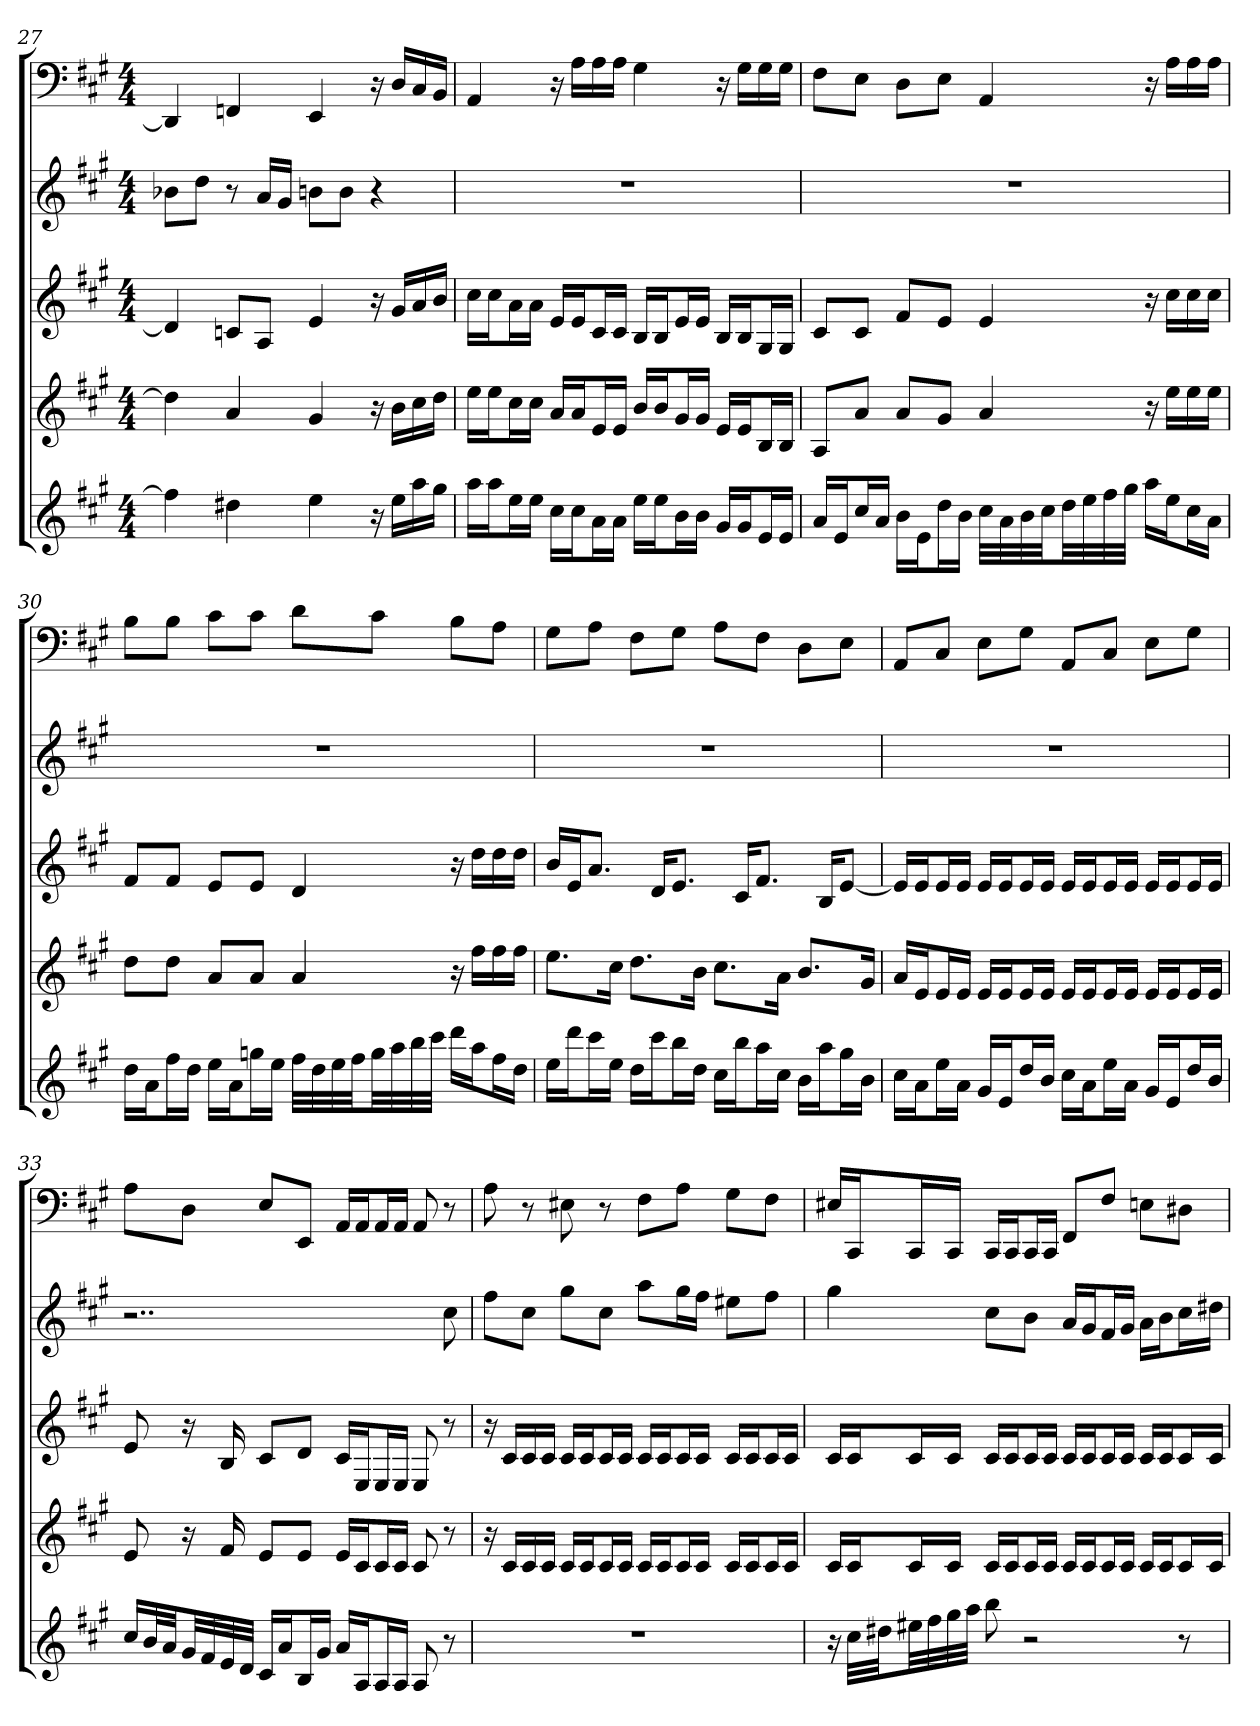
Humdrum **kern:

**kern	**kern	**kern	**kern	**kern
*part5	*part4	*part3	*part2	*part1
*staff5	*staff4	*staff3	*staff2	*staff1
*clefG2	*clefG2	*clefG2	*clefG2	*clefF4
*k[f#c#g#]	*k[f#c#g#]	*k[f#c#g#]	*k[f#c#g#]	*k[f#c#g#]
*A:	*A:	*A:	*A:	*A:
*M4/4	*M4/4	*M4/4	*M4/4	*M4/4
=27	=27	=27	=27	=27
4ff]	4dd]	4d]	8b-X\L	4DD]
.	.	.	8dd\J	.
4dd#X	4a	8cn/L	8r	4FFn
.	.	8A/J	16a/LL	.
.	.	.	16g#/JJ	.
4ee	4g#	4e	8bn\L	4EE
.	.	.	8b\J	.
16r	16r	16r	4r	16r
16ee\LL	16b\LL	16g#/LL	.	16D/LL
16aa\	16cc#\	16a/	.	16C#/
16gg#\JJ	16dd\JJ	16b/JJ	.	16BB/JJ
=28	=28	=28	=28	=28
16aa\LL	16ee\LL	16cc#\LL	1r	4AA
16aa\J	16ee\J	16cc#\J	.	.
16ee\L	16cc#\L	16a\L	.	.
16ee\JJ	16cc#\JJ	16a\JJ	.	.
16cc#\LL	16a/LL	16e/LL	.	16r
16cc#\J	16a/J	16e/J	.	16A\LL
16a\L	16e/L	16c#/L	.	16A\
16a\JJ	16e/JJ	16c#/JJ	.	16A\JJ
16ee\LL	16b/LL	16B/LL	.	4G#
16ee\J	16b/J	16B/J	.	.
16b\L	16g#/L	16e/L	.	.
16b\JJ	16g#/JJ	16e/JJ	.	.
16g#/LL	16e/LL	16B/LL	.	16r
16g#/J	16e/J	16B/J	.	16G#\LL
16e/L	16B/L	16G#/L	.	16G#\
16e/JJ	16B/JJ	16G#/JJ	.	16G#\JJ
=29	=29	=29	=29	=29
16a/LL	8A/L	8c#/L	1r	8F#\L
16e/J	.	.	.	.
16cc#/L	8a/J	8c#/J	.	8E\J
16a/JJ	.	.	.	.
16b\LL	8a/L	8f#/L	.	8D\L
16e\J	.	.	.	.
16dd\L	8g#/J	8e/J	.	8E\J
16b\JJ	.	.	.	.
32cc#\LLL	4a	4e	.	4AA
32a\	.	.	.	.
32b\	.	.	.	.
32cc#\JJ	.	.	.	.
32dd\LL	.	.	.	.
32ee\	.	.	.	.
32ff#\	.	.	.	.
32gg#\JJJ	.	.	.	.
16aa\LL	16r	16r	.	16r
16ee\J	16ee\LL	16cc#\LL	.	16A\LL
16cc#\L	16ee\	16cc#\	.	16A\
16a\JJ	16ee\JJ	16cc#\JJ	.	16A\JJ
=30	=30	=30	=30	=30
16dd\LL	8dd\L	8f#/L	1r	8B\L
16a\J	.	.	.	.
16ff#\L	8dd\J	8f#/J	.	8B\J
16dd\JJ	.	.	.	.
16ee\LL	8a/L	8e/L	.	8c#\L
16a\J	.	.	.	.
16ggn\L	8a/J	8e/J	.	8c#\J
16ee\JJ	.	.	.	.
32ff#\LLL	4a	4d	.	8d\L
32dd\	.	.	.	.
32ee\	.	.	.	.
32ff#\JJ	.	.	.	.
32gg\LL	.	.	.	8c#\J
32aa\	.	.	.	.
32bb\	.	.	.	.
32ccc#\JJJ	.	.	.	.
16ddd\LL	16r	16r	.	8B\L
16aa\J	16ff#\LL	16dd\LL	.	.
16ff#\L	16ff#\	16dd\	.	8A\J
16dd\JJ	16ff#\JJ	16dd\JJ	.	.
=31	=31	=31	=31	=31
16ee\LL	8.ee\L	16b/LL	1r	8G#\L
16ddd\J	.	16e/J	.	.
16ccc#\L	.	8.a/J	.	8A\J
16ee\JJ	16cc#\Jk	.	.	.
16dd\LL	8.dd\L	.	.	8F#\L
16ccc#\J	.	16d/KL	.	.
16bb\L	.	8.e/J	.	8G#\J
16dd\JJ	16b\Jk	.	.	.
16cc#\LL	8.cc#\L	.	.	8A\L
16bb\J	.	16c#/KL	.	.
16aa\L	.	8.f#/J	.	8F#\J
16cc#\JJ	16a\Jk	.	.	.
16b\LL	8.b/L	.	.	8D\L
16aa\J	.	16B/KL	.	.
16gg#\L	.	[8e/J	.	8E\J
16b\JJ	16g#/Jk	.	.	.
=32	=32	=32	=32	=32
16cc#\LL	16a/LL	16e/LL]	1r	8AA/L
16a\J	16e/J	16e/J	.	.
16ee\L	16e/L	16e/L	.	8C#/J
16a\JJ	16e/JJ	16e/JJ	.	.
16g#/LL	16e/LL	16e/LL	.	8E\L
16e/J	16e/J	16e/J	.	.
16dd/L	16e/L	16e/L	.	8G#\J
16b/JJ	16e/JJ	16e/JJ	.	.
16cc#\LL	16e/LL	16e/LL	.	8AA/L
16a\J	16e/J	16e/J	.	.
16ee\L	16e/L	16e/L	.	8C#/J
16a\JJ	16e/JJ	16e/JJ	.	.
16g#/LL	16e/LL	16e/LL	.	8E\L
16e/J	16e/J	16e/J	.	.
16dd/L	16e/L	16e/L	.	8G#\J
16b/JJ	16e/JJ	16e/JJ	.	.
=33	=33	=33	=33	=33
16cc#/LL	8e	8e	2..r	8A\L
32b/L	.	.	.	.
32a/JJ	.	.	.	.
32g#/LL	16r	16r	.	8D\J
32f#/	.	.	.	.
32e/	16f#	16B	.	.
32d/JJJ	.	.	.	.
16c#/LL	8e/L	8c#/L	.	8E/L
16a/J	.	.	.	.
16B/L	8e/J	8d/J	.	8EE/J
16g#/JJ	.	.	.	.
16a/LL	16e/LL	16c#/LL	.	16AA/LL
16A/J	16c#/J	16E/J	.	16AA/J
16A/L	16c#/L	16E/L	.	16AA/L
16A/JJ	16c#/JJ	16E/JJ	.	16AA/JJ
8A	8c#	8E	.	8AA
8r	8r	8r	8cc#	8r
=34	=34	=34	=34	=34
1r	16r	16r	8ff#\L	8A
.	16c#/LL	16c#/LL	.	.
.	16c#/	16c#/	8cc#\J	8r
.	16c#/JJ	16c#/JJ	.	.
.	16c#/LL	16c#/LL	8gg#\L	8E#X
.	16c#/J	16c#/J	.	.
.	16c#/L	16c#/L	8cc#\J	8r
.	16c#/JJ	16c#/JJ	.	.
.	16c#/LL	16c#/LL	8aa\L	8F#\L
.	16c#/J	16c#/J	.	.
.	16c#/L	16c#/L	16gg#\L	8A\J
.	16c#/JJ	16c#/JJ	16ff#\JJ	.
.	16c#/LL	16c#/LL	8ee#X\L	8G#\L
.	16c#/J	16c#/J	.	.
.	16c#/L	16c#/L	8ff#\J	8F#\J
.	16c#/JJ	16c#/JJ	.	.
=35	=35	=35	=35	=35
16r	16c#/LL	16c#/LL	4gg#	16E#X/LL
32cc#\LLL	16c#/J	16c#/J	.	16CC#/J
32dd#X\JJ	.	.	.	.
32ee#X\LL	16c#/L	16c#/L	.	16CC#/L
32ff#\	.	.	.	.
32gg#\	16c#/JJ	16c#/JJ	.	16CC#/JJ
32aa\JJJ	.	.	.	.
8bb	16c#/LL	16c#/LL	8cc#\L	16CC#/LL
.	16c#/J	16c#/J	.	16CC#/J
2r	16c#/L	16c#/L	8b\J	16CC#/L
.	16c#/JJ	16c#/JJ	.	16CC#/JJ
.	16c#/LL	16c#/LL	16a/LL	8FF#/L
.	16c#/J	16c#/J	16g#/J	.
.	16c#/L	16c#/L	16f#/L	8F#/J
.	16c#/JJ	16c#/JJ	16g#/JJ	.
.	16c#/LL	16c#/LL	16a\LL	8En\L
.	16c#/J	16c#/J	16b\J	.
8r	16c#/L	16c#/L	16cc#\L	8D#X\J
.	16c#/JJ	16c#/JJ	16dd#X\JJ	.
=	=	=	=	=
*-	*-	*-	*-	*-
